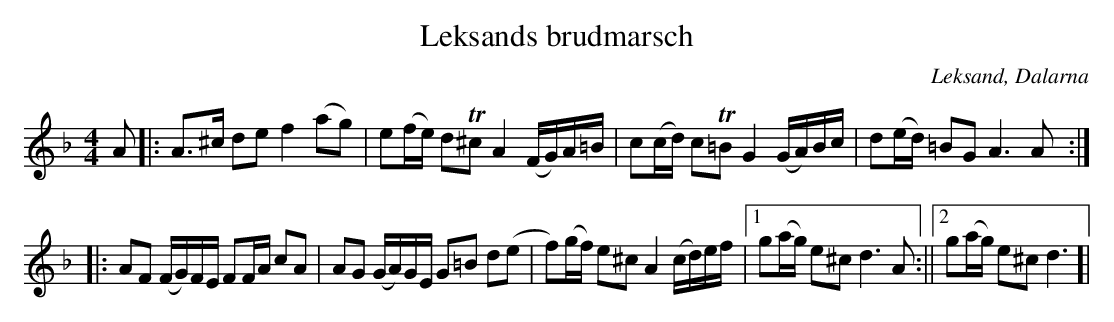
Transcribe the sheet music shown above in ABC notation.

X:1
T:Leksands brudmarsch
O:Leksand, Dalarna
M:4/4
L:1/8
K:Dm
A|:A>^c de f2 (ag)|e(f/e/) dT^c A2 (F/G/)A/=B/|c(c/d/) cT=B G2 (G/A/)B/c/|d(e/d/) =BG A3 A:|
|:AF (F/G/)F/E/ FF/A/ cA|AG (G/A/)G/E/ G=B d(e|f)(g/f/) e^c A2 (c/d/)e/f/|1g(a/g/) e^c d3 A:||2g(a/g/) e^c d3]|
